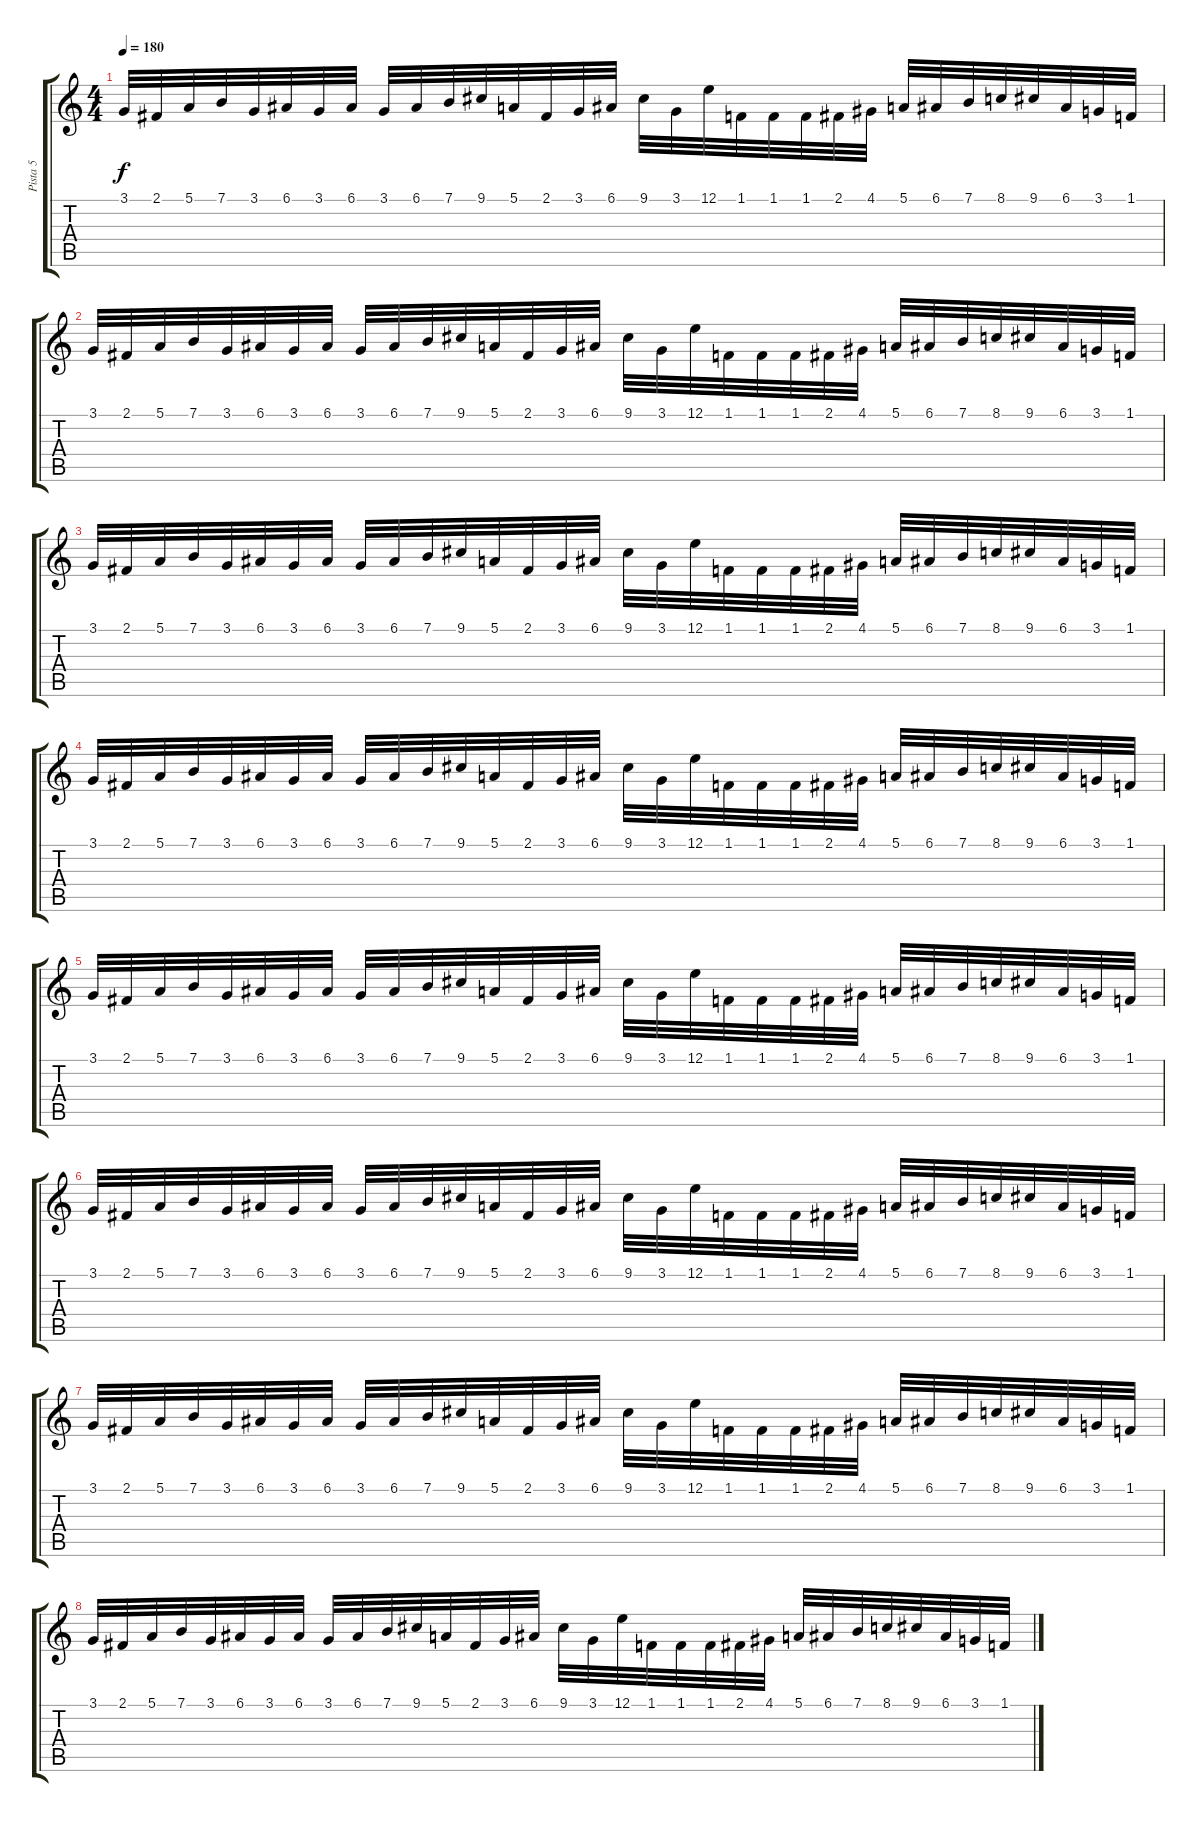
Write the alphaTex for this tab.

\track ("Pista 5" "Pista 5") {instrument taikodrum}
\staff {score tabs}
\tuning (E4 B3 G3 D3 A2 E2) {hide}
\ts (4 4)
\tempo 180
\clef g2
\ks c
3.1.32{dy f instrument taikodrum} 2.1.32 5.1.32 7.1.32 3.1.32 6.1.32 3.1.32 6.1.32 3.1.32 6.1.32 7.1.32 9.1.32 5.1.32 2.1.32 3.1.32 6.1.32 9.1.32 3.1.32 12.1.32 1.1.32 1.1.32 1.1.32 2.1.32 4.1.32 5.1.32 6.1.32 7.1.32 8.1.32 9.1.32 6.1.32 3.1.32 1.1.32 |
3.1.32 2.1.32 5.1.32 7.1.32 3.1.32 6.1.32 3.1.32 6.1.32 3.1.32 6.1.32 7.1.32 9.1.32 5.1.32 2.1.32 3.1.32 6.1.32 9.1.32 3.1.32 12.1.32 1.1.32 1.1.32 1.1.32 2.1.32 4.1.32 5.1.32 6.1.32 7.1.32 8.1.32 9.1.32 6.1.32 3.1.32 1.1.32 |
3.1.32 2.1.32 5.1.32 7.1.32 3.1.32 6.1.32 3.1.32 6.1.32 3.1.32 6.1.32 7.1.32 9.1.32 5.1.32 2.1.32 3.1.32 6.1.32 9.1.32 3.1.32 12.1.32 1.1.32 1.1.32 1.1.32 2.1.32 4.1.32 5.1.32 6.1.32 7.1.32 8.1.32 9.1.32 6.1.32 3.1.32 1.1.32 |
3.1.32 2.1.32 5.1.32 7.1.32 3.1.32 6.1.32 3.1.32 6.1.32 3.1.32 6.1.32 7.1.32 9.1.32 5.1.32 2.1.32 3.1.32 6.1.32 9.1.32 3.1.32 12.1.32 1.1.32 1.1.32 1.1.32 2.1.32 4.1.32 5.1.32 6.1.32 7.1.32 8.1.32 9.1.32 6.1.32 3.1.32 1.1.32 |
3.1.32 2.1.32 5.1.32 7.1.32 3.1.32 6.1.32 3.1.32 6.1.32 3.1.32 6.1.32 7.1.32 9.1.32 5.1.32 2.1.32 3.1.32 6.1.32 9.1.32 3.1.32 12.1.32 1.1.32 1.1.32 1.1.32 2.1.32 4.1.32 5.1.32 6.1.32 7.1.32 8.1.32 9.1.32 6.1.32 3.1.32 1.1.32 |
3.1.32 2.1.32 5.1.32 7.1.32 3.1.32 6.1.32 3.1.32 6.1.32 3.1.32 6.1.32 7.1.32 9.1.32 5.1.32 2.1.32 3.1.32 6.1.32 9.1.32 3.1.32 12.1.32 1.1.32 1.1.32 1.1.32 2.1.32 4.1.32 5.1.32 6.1.32 7.1.32 8.1.32 9.1.32 6.1.32 3.1.32 1.1.32 |
3.1.32 2.1.32 5.1.32 7.1.32 3.1.32 6.1.32 3.1.32 6.1.32 3.1.32 6.1.32 7.1.32 9.1.32 5.1.32 2.1.32 3.1.32 6.1.32 9.1.32 3.1.32 12.1.32 1.1.32 1.1.32 1.1.32 2.1.32 4.1.32 5.1.32 6.1.32 7.1.32 8.1.32 9.1.32 6.1.32 3.1.32 1.1.32 |
3.1.32 2.1.32 5.1.32 7.1.32 3.1.32 6.1.32 3.1.32 6.1.32 3.1.32 6.1.32 7.1.32 9.1.32 5.1.32 2.1.32 3.1.32 6.1.32 9.1.32 3.1.32 12.1.32 1.1.32 1.1.32 1.1.32 2.1.32 4.1.32 5.1.32 6.1.32 7.1.32 8.1.32 9.1.32 6.1.32 3.1.32 1.1.32
